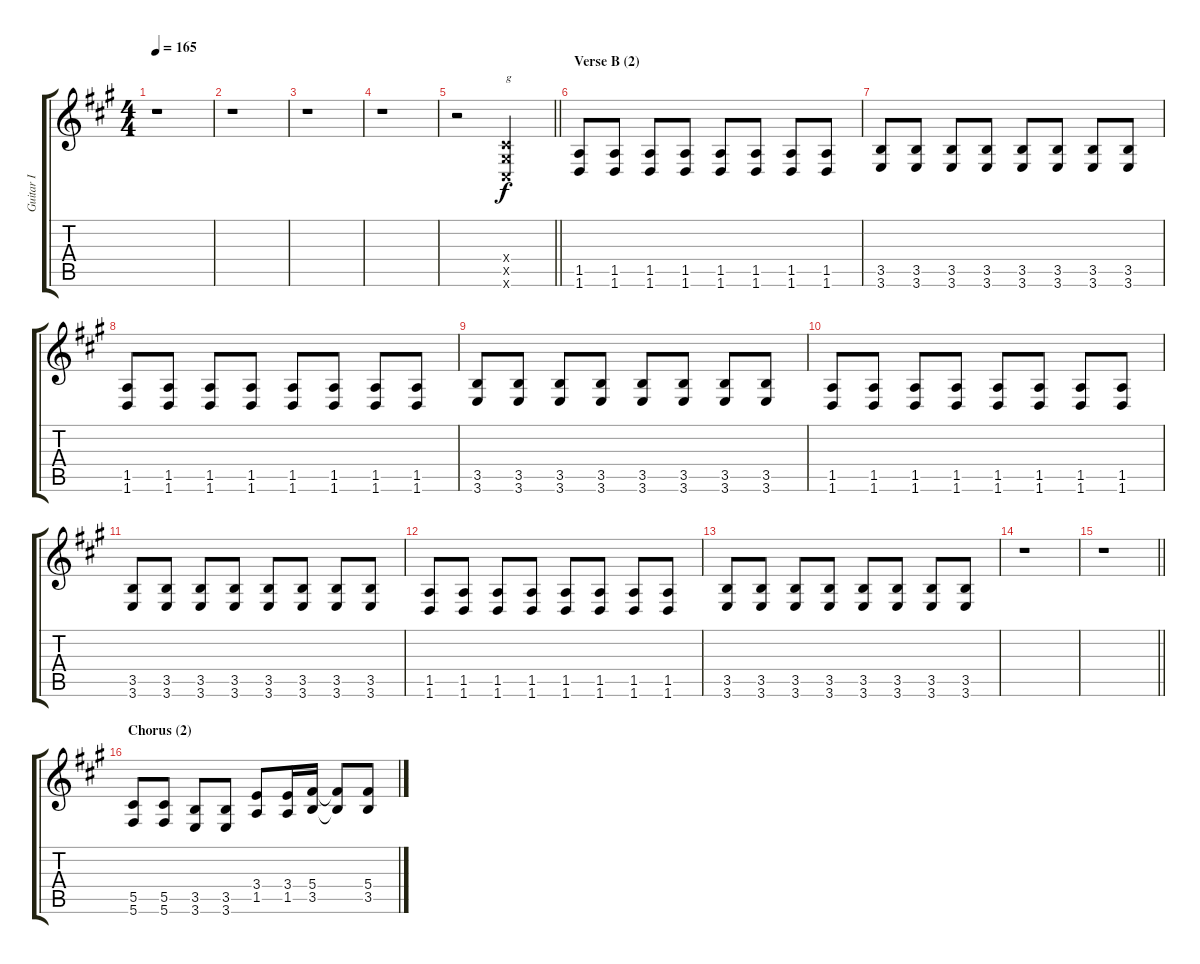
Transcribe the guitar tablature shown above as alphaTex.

\track ("Guitar I" "Guitar I") {instrument distortionguitar}
\staff {score tabs}
\tuning (Eb4 Bb3 Gb3 Db3 Ab2 Db2) {hide}
\ts (4 4)
\tempo 165
\clef g2
\ks f#minor
r.1{dy f} |
r.1 |
r.1 |
r.1 |
\barLineRight lightlight
r.2 (0.4{x} 0.5{x} 0.6{x}).2{txt "g"} |
\section ("" "Verse B (2)")
(1.5 1.6).8 (1.5 1.6).8 (1.5 1.6).8 (1.5 1.6).8 (1.5 1.6).8 (1.5 1.6).8 (1.5 1.6).8 (1.5 1.6).8 |
(3.5 3.6).8 (3.5 3.6).8 (3.5 3.6).8 (3.5 3.6).8 (3.5 3.6).8 (3.5 3.6).8 (3.5 3.6).8 (3.5 3.6).8 |
(1.5 1.6).8 (1.5 1.6).8 (1.5 1.6).8 (1.5 1.6).8 (1.5 1.6).8 (1.5 1.6).8 (1.5 1.6).8 (1.5 1.6).8 |
(3.5 3.6).8 (3.5 3.6).8 (3.5 3.6).8 (3.5 3.6).8 (3.5 3.6).8 (3.5 3.6).8 (3.5 3.6).8 (3.5 3.6).8 |
(1.5 1.6).8 (1.5 1.6).8 (1.5 1.6).8 (1.5 1.6).8 (1.5 1.6).8 (1.5 1.6).8 (1.5 1.6).8 (1.5 1.6).8 |
(3.5 3.6).8 (3.5 3.6).8 (3.5 3.6).8 (3.5 3.6).8 (3.5 3.6).8 (3.5 3.6).8 (3.5 3.6).8 (3.5 3.6).8 |
(1.5 1.6).8 (1.5 1.6).8 (1.5 1.6).8 (1.5 1.6).8 (1.5 1.6).8 (1.5 1.6).8 (1.5 1.6).8 (1.5 1.6).8 |
(3.5 3.6).8 (3.5 3.6).8 (3.5 3.6).8 (3.5 3.6).8 (3.5 3.6).8 (3.5 3.6).8 (3.5 3.6).8 (3.5 3.6).8 |
r.1 |
\barLineRight lightlight
r.1 |
\section ("" "Chorus (2)")
(5.5 5.6).8 (5.5 5.6).8 (3.5 3.6).8 (3.5 3.6).8 (3.4 1.5).8 (3.4 1.5).16 (5.4 3.5).16 (5.4{t} 3.5{t}).8 (5.4 3.5).8
